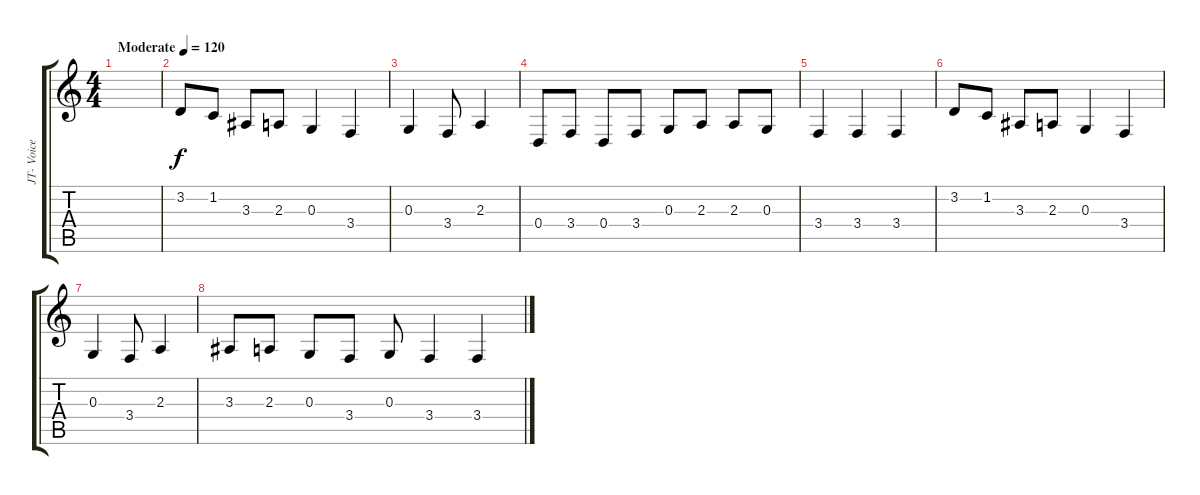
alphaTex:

\track ("JT- Voice" "JT- Voice") {instrument lead2sawtooth}
\staff {score tabs}
\tuning (E4 B3 G3 D3 A2 E2) {hide}
\ts (4 4)
\tempo (120 "Moderate")
\clef g2
\ks c
|
3.2.8 1.2.8 3.3.8 2.3.8 0.3.4 3.4.4 |
0.3.4 3.4.8 2.3.4 |
0.4.8 3.4.8 0.4.8 3.4.8 0.3.8 2.3.8 2.3.8 0.3.8 |
3.4.4 3.4.4 3.4.4 |
3.2.8 1.2.8 3.3.8 2.3.8 0.3.4 3.4.4 |
0.3.4 3.4.8 2.3.4 |
3.3.8 2.3.8 0.3.8 3.4.8 0.3.8 3.4.4 3.4.4
